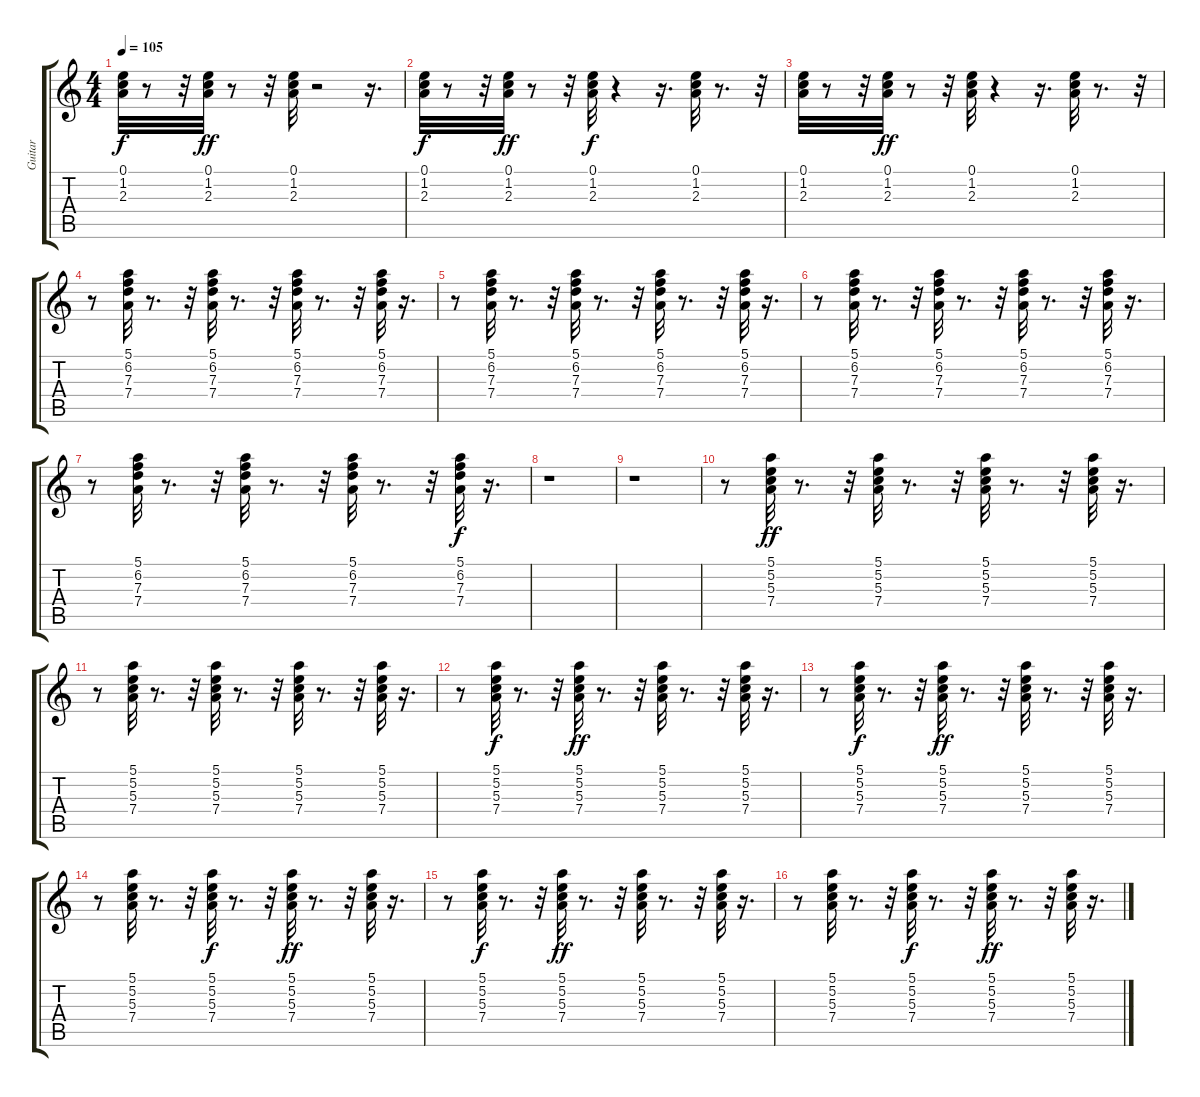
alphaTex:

\track ("Guitar" "Guitar") {instrument electricguitarclean}
\staff {score tabs}
\tuning (E4 B3 G3 D3 A2 E2) {hide}
\ts (4 4)
\tempo 105
\clef g2
\ks c
(0.1 1.2 2.3).32{dy f} r.8 r.32 (0.1 1.2 2.3).32{dy ff} r.8 r.32 (0.1 1.2 2.3).32 r.2 r.16{d} |
(0.1 1.2 2.3).32{dy f} r.8 r.32 (0.1 1.2 2.3).32{dy ff} r.8 r.32 (0.1 1.2 2.3).32{dy f} r.4 r.16{d} (0.1 1.2 2.3).32 r.8{d} r.32 |
(0.1 1.2 2.3).32 r.8 r.32 (0.1 1.2 2.3).32{dy ff} r.8 r.32 (0.1 1.2 2.3).32 r.4 r.16{d} (0.1 1.2 2.3).32 r.8{d} r.32 |
r.8 (5.1 6.2 7.3 7.4).32 r.8{d} r.32 (5.1 6.2 7.3 7.4).32 r.8{d} r.32 (5.1 6.2 7.3 7.4).32 r.8{d} r.32 (5.1 6.2 7.3 7.4).32 r.16{d} |
r.8 (5.1 6.2 7.3 7.4).32 r.8{d} r.32 (5.1 6.2 7.3 7.4).32 r.8{d} r.32 (5.1 6.2 7.3 7.4).32 r.8{d} r.32 (5.1 6.2 7.3 7.4).32 r.16{d} |
r.8 (5.1 6.2 7.3 7.4).32 r.8{d} r.32 (5.1 6.2 7.3 7.4).32 r.8{d} r.32 (5.1 6.2 7.3 7.4).32 r.8{d} r.32 (5.1 6.2 7.3 7.4).32 r.16{d} |
r.8 (5.1 6.2 7.3 7.4).32 r.8{d} r.32 (5.1 6.2 7.3 7.4).32 r.8{d} r.32 (5.1 6.2 7.3 7.4).32 r.8{d} r.32 (5.1 6.2 7.3 7.4).32{dy f} r.16{d} |
r.1 |
r.1 |
r.8 (5.1 5.2 5.3 7.4).32{dy ff} r.8{d} r.32 (5.1 5.2 5.3 7.4).32 r.8{d} r.32 (5.1 5.2 5.3 7.4).32 r.8{d} r.32 (5.1 5.2 5.3 7.4).32 r.16{d} |
r.8 (5.1 5.2 5.3 7.4).32 r.8{d} r.32 (5.1 5.2 5.3 7.4).32 r.8{d} r.32 (5.1 5.2 5.3 7.4).32 r.8{d} r.32 (5.1 5.2 5.3 7.4).32 r.16{d} |
r.8 (5.1 5.2 5.3 7.4).32{dy f} r.8{d} r.32 (5.1 5.2 5.3 7.4).32{dy ff} r.8{d} r.32 (5.1 5.2 5.3 7.4).32 r.8{d} r.32 (5.1 5.2 5.3 7.4).32 r.16{d} |
r.8 (5.1 5.2 5.3 7.4).32{dy f} r.8{d} r.32 (5.1 5.2 5.3 7.4).32{dy ff} r.8{d} r.32 (5.1 5.2 5.3 7.4).32 r.8{d} r.32 (5.1 5.2 5.3 7.4).32 r.16{d} |
r.8 (5.1 5.2 5.3 7.4).32 r.8{d} r.32 (5.1 5.2 5.3 7.4).32{dy f} r.8{d} r.32 (5.1 5.2 5.3 7.4).32{dy ff} r.8{d} r.32 (5.1 5.2 5.3 7.4).32 r.16{d} |
r.8 (5.1 5.2 5.3 7.4).32{dy f} r.8{d} r.32 (5.1 5.2 5.3 7.4).32{dy ff} r.8{d} r.32 (5.1 5.2 5.3 7.4).32 r.8{d} r.32 (5.1 5.2 5.3 7.4).32 r.16{d} |
r.8 (5.1 5.2 5.3 7.4).32 r.8{d} r.32 (5.1 5.2 5.3 7.4).32{dy f} r.8{d} r.32 (5.1 5.2 5.3 7.4).32{dy ff} r.8{d} r.32 (5.1 5.2 5.3 7.4).32 r.16{d}
